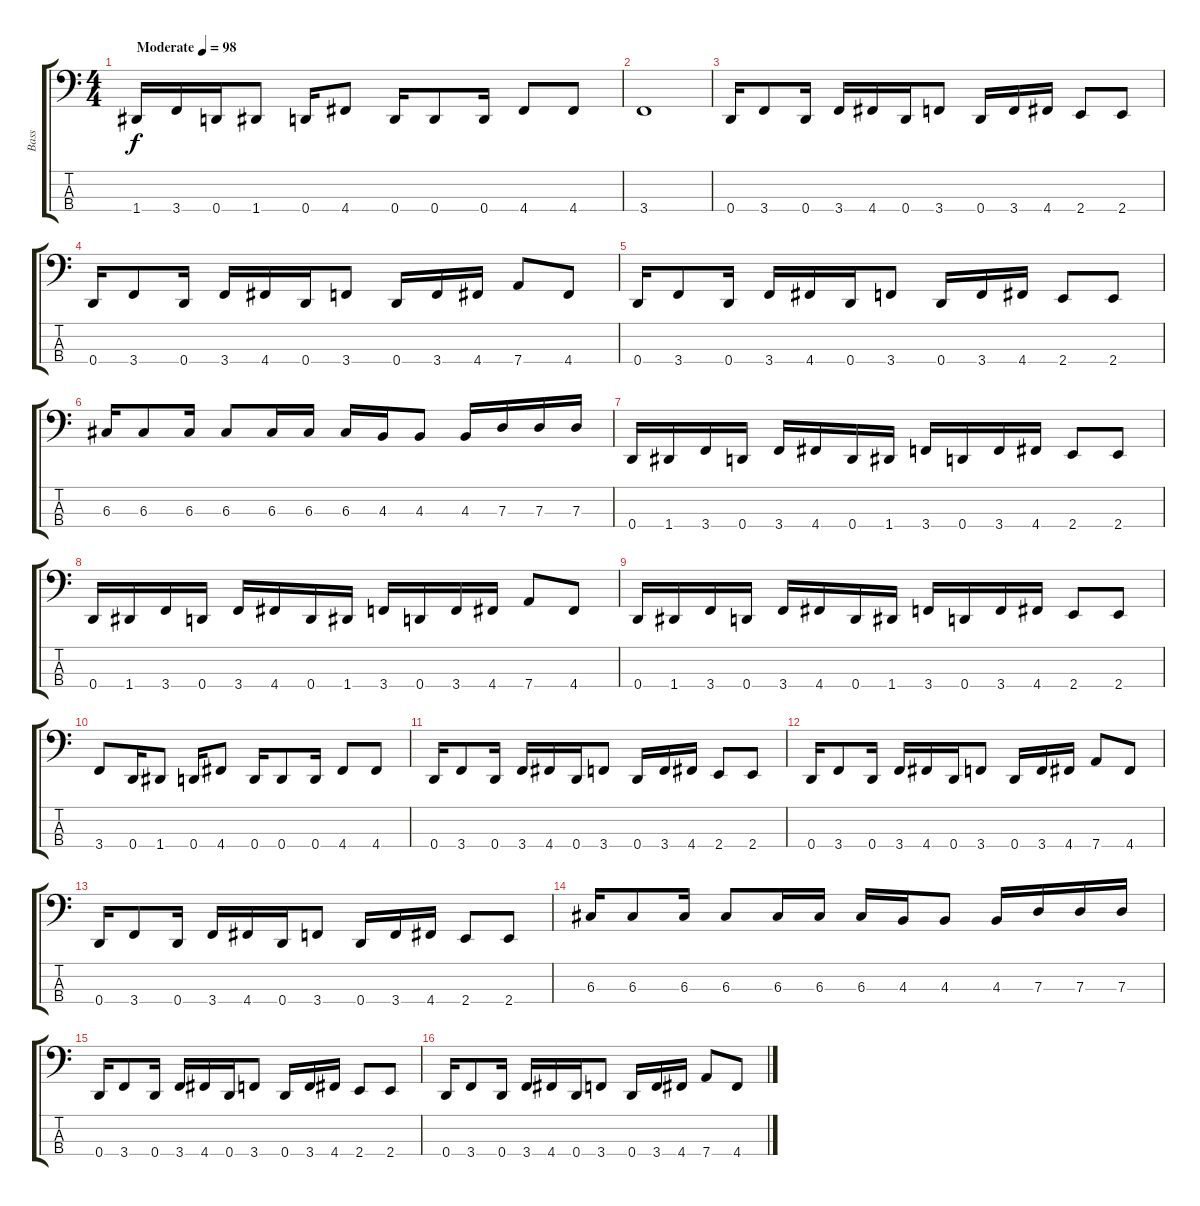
\track ("Bass" "Bass") {instrument electricbasspick}
\staff {score tabs}
\tuning (F2 C2 G1 D1) {hide}
\ts (4 4)
\tempo (98 "Moderate")
\clef f4
\ks c
1.4.16{dy f instrument electricbasspick} 3.4.16 0.4.16 1.4.8 0.4.16 4.4.8 0.4.16 0.4.8 0.4.16 4.4.8 4.4.8 |
3.4.1 |
0.4.16 3.4.8 0.4.16 3.4.16 4.4.16 0.4.16 3.4.8 0.4.16 3.4.16 4.4.16 2.4.8 2.4.8 |
0.4.16 3.4.8 0.4.16 3.4.16 4.4.16 0.4.16 3.4.8 0.4.16 3.4.16 4.4.16 7.4.8 4.4.8 |
0.4.16 3.4.8 0.4.16 3.4.16 4.4.16 0.4.16 3.4.8 0.4.16 3.4.16 4.4.16 2.4.8 2.4.8 |
6.3.16 6.3.8 6.3.16 6.3.8 6.3.16 6.3.16 6.3.16 4.3.16 4.3.8 4.3.16 7.3.16 7.3.16 7.3.16 |
0.4.16 1.4.16 3.4.16 0.4.16 3.4.16 4.4.16 0.4.16 1.4.16 3.4.16 0.4.16 3.4.16 4.4.16 2.4.8 2.4.8 |
0.4.16 1.4.16 3.4.16 0.4.16 3.4.16 4.4.16 0.4.16 1.4.16 3.4.16 0.4.16 3.4.16 4.4.16 7.4.8 4.4.8 |
0.4.16 1.4.16 3.4.16 0.4.16 3.4.16 4.4.16 0.4.16 1.4.16 3.4.16 0.4.16 3.4.16 4.4.16 2.4.8 2.4.8 |
3.4.8 0.4.16 1.4.8 0.4.16 4.4.8 0.4.16 0.4.8 0.4.16 4.4.8 4.4.8 |
0.4.16 3.4.8 0.4.16 3.4.16 4.4.16 0.4.16 3.4.8 0.4.16 3.4.16 4.4.16 2.4.8 2.4.8 |
0.4.16 3.4.8 0.4.16 3.4.16 4.4.16 0.4.16 3.4.8 0.4.16 3.4.16 4.4.16 7.4.8 4.4.8 |
0.4.16 3.4.8 0.4.16 3.4.16 4.4.16 0.4.16 3.4.8 0.4.16 3.4.16 4.4.16 2.4.8 2.4.8 |
6.3.16 6.3.8 6.3.16 6.3.8 6.3.16 6.3.16 6.3.16 4.3.16 4.3.8 4.3.16 7.3.16 7.3.16 7.3.16 |
0.4.16 3.4.8 0.4.16 3.4.16 4.4.16 0.4.16 3.4.8 0.4.16 3.4.16 4.4.16 2.4.8 2.4.8 |
0.4.16 3.4.8 0.4.16 3.4.16 4.4.16 0.4.16 3.4.8 0.4.16 3.4.16 4.4.16 7.4.8 4.4.8
